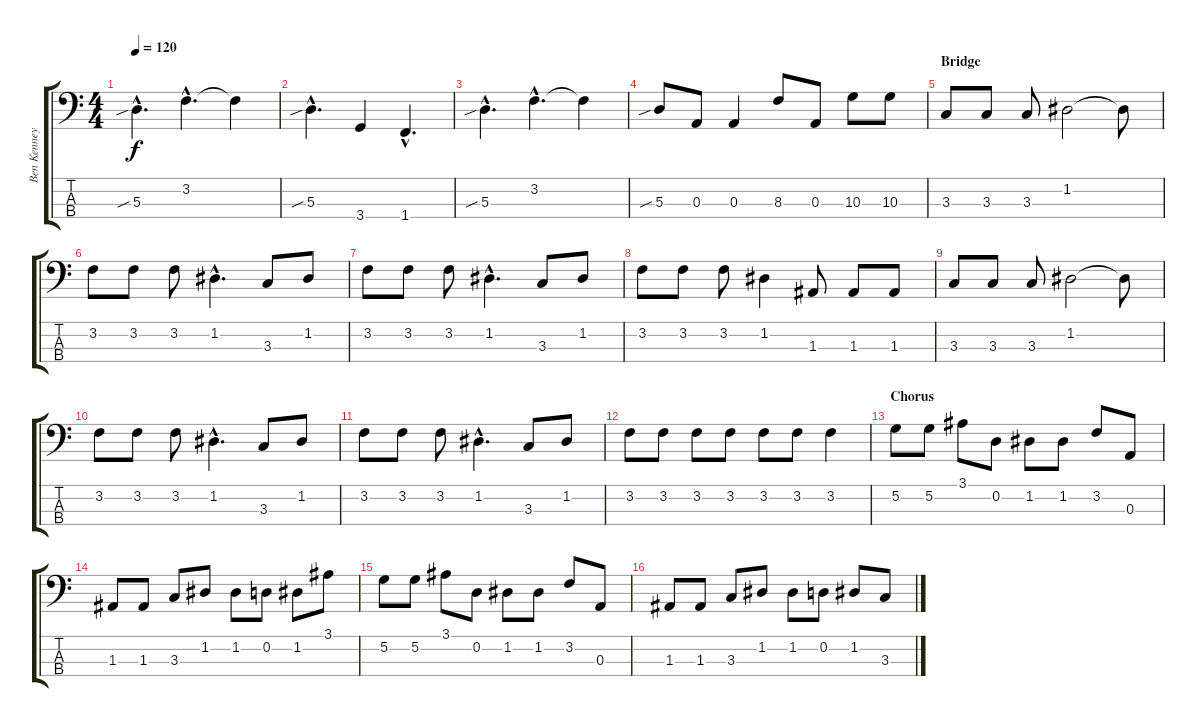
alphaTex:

\track ("Ben Kenney" "Ben Kenney") {instrument electricbassfinger}
\staff {score tabs}
\tuning (G2 D2 A1 E1) {hide}
\ts (4 4)
\tempo 120
\clef f4
\ks c
5.3{sib hac}.4{d dy f} 3.2{hac}.4{d} 3.2{t}.4 |
5.3{sib hac}.4{d} 3.4.4 1.4{hac}.4{d} |
5.3{sib hac}.4{d} 3.2{hac}.4{d} 3.2{t}.4 |
5.3{sib}.8 0.3.8 0.3.4 8.3.8 0.3.8 10.3.8 10.3.8 |
\section ("" "Bridge")
3.3.8 3.3.8 3.3.8 1.2.2 1.2{t}.8 |
3.2.8 3.2.8 3.2.8 1.2{hac}.4{d} 3.3.8 1.2.8 |
3.2.8 3.2.8 3.2.8 1.2{hac}.4{d} 3.3.8 1.2.8 |
3.2.8 3.2.8 3.2.8 1.2.4 1.3.8 1.3.8 1.3.8 |
3.3.8 3.3.8 3.3.8 1.2.2 1.2{t}.8 |
3.2.8 3.2.8 3.2.8 1.2{hac}.4{d} 3.3.8 1.2.8 |
3.2.8 3.2.8 3.2.8 1.2{hac}.4{d} 3.3.8 1.2.8 |
3.2.8 3.2.8 3.2.8 3.2.8 3.2.8 3.2.8 3.2.4 |
\section ("" "Chorus")
5.2.8 5.2.8 3.1.8 0.2.8 1.2.8 1.2.8 3.2.8 0.3.8 |
1.3.8 1.3.8 3.3.8 1.2.8 1.2.8 0.2.8 1.2.8 3.1.8 |
5.2.8 5.2.8 3.1.8 0.2.8 1.2.8 1.2.8 3.2.8 0.3.8 |
1.3.8 1.3.8 3.3.8 1.2.8 1.2.8 0.2.8 1.2.8 3.3.8
